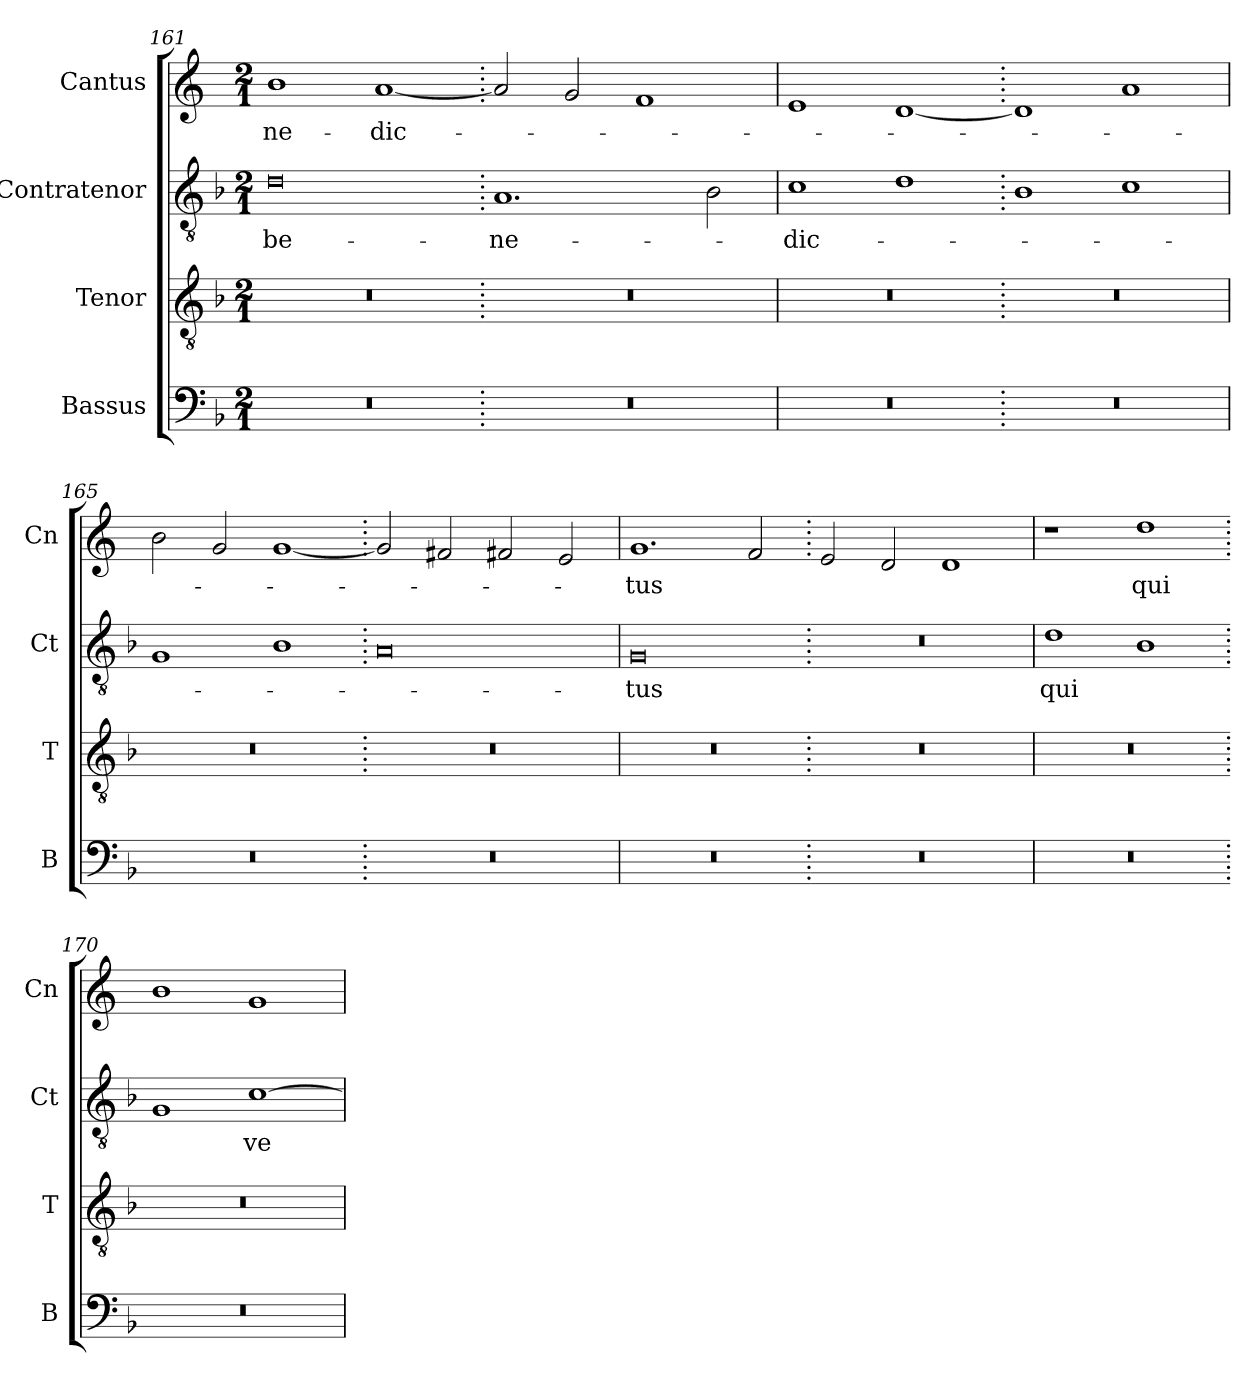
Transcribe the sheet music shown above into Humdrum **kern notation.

**kern	**kern	**kern	**text	**kern	**text
*part4	*part3	*part2	*part2	*part1	*part1
*staff4	*staff3	*staff2	*staff2	*staff1	*staff1
*I"Bassus	*I"Tenor	*I"Contratenor	*	*I"Cantus	*
*I'B	*I'T	*I'Ct	*	*I'Cn	*
*clefF4	*clefGv2	*clefGv2	*	*clefG2	*
*k[b-]	*k[b-]	*k[b-]	*	*k[]	*
*M2/1	*M2/1	*M2/1	*	*M2/1	*
=161	=161	=161	=161	=161	=161
0r	0r	0d	be-	1b	-ne-
.	.	.	.	[1a	-dic-
=162.	=162.	=162.	=162.	=162.	=162.
0r	0r	1.A	-ne-	2a/]	.
.	.	.	.	2g/	.
.	.	.	.	1f	.
.	.	2B-\	.	.	.
=163	=163	=163	=163	=163	=163
0r	0r	1c	-dic-	1e	.
.	.	1d	.	[1d	.
=164.	=164.	=164.	=164.	=164.	=164.
0r	0r	1B-	.	1d]	.
.	.	1c	.	1a	.
=165	=165	=165	=165	=165	=165
0r	0r	1G	.	2b\	.
.	.	.	.	2g/	.
.	.	1B-	.	[1g	.
=166.	=166.	=166.	=166.	=166.	=166.
0r	0r	0A	.	2g/]	.
.	.	.	.	2f#X/	.
.	.	.	.	2f#X/	.
.	.	.	.	2e/	.
=167	=167	=167	=167	=167	=167
0r	0r	0G	-tus	1.g	-tus
.	.	.	.	2f/	.
=168.	=168.	=168.	=168.	=168.	=168.
0r	0r	0r	.	2e/	.
.	.	.	.	2d/	.
.	.	.	.	1d	.
=169	=169	=169	=169	=169	=169
0r	0r	1d	qui	1r	.
.	.	1B-	.	1dd	qui
=170.	=170.	=170.	=170.	=170.	=170.
0r	0r	1G	.	1b	.
.	.	[1c	ve-	1g	.
=	=	=	=	=	=
*-	*-	*-	*-	*-	*-
